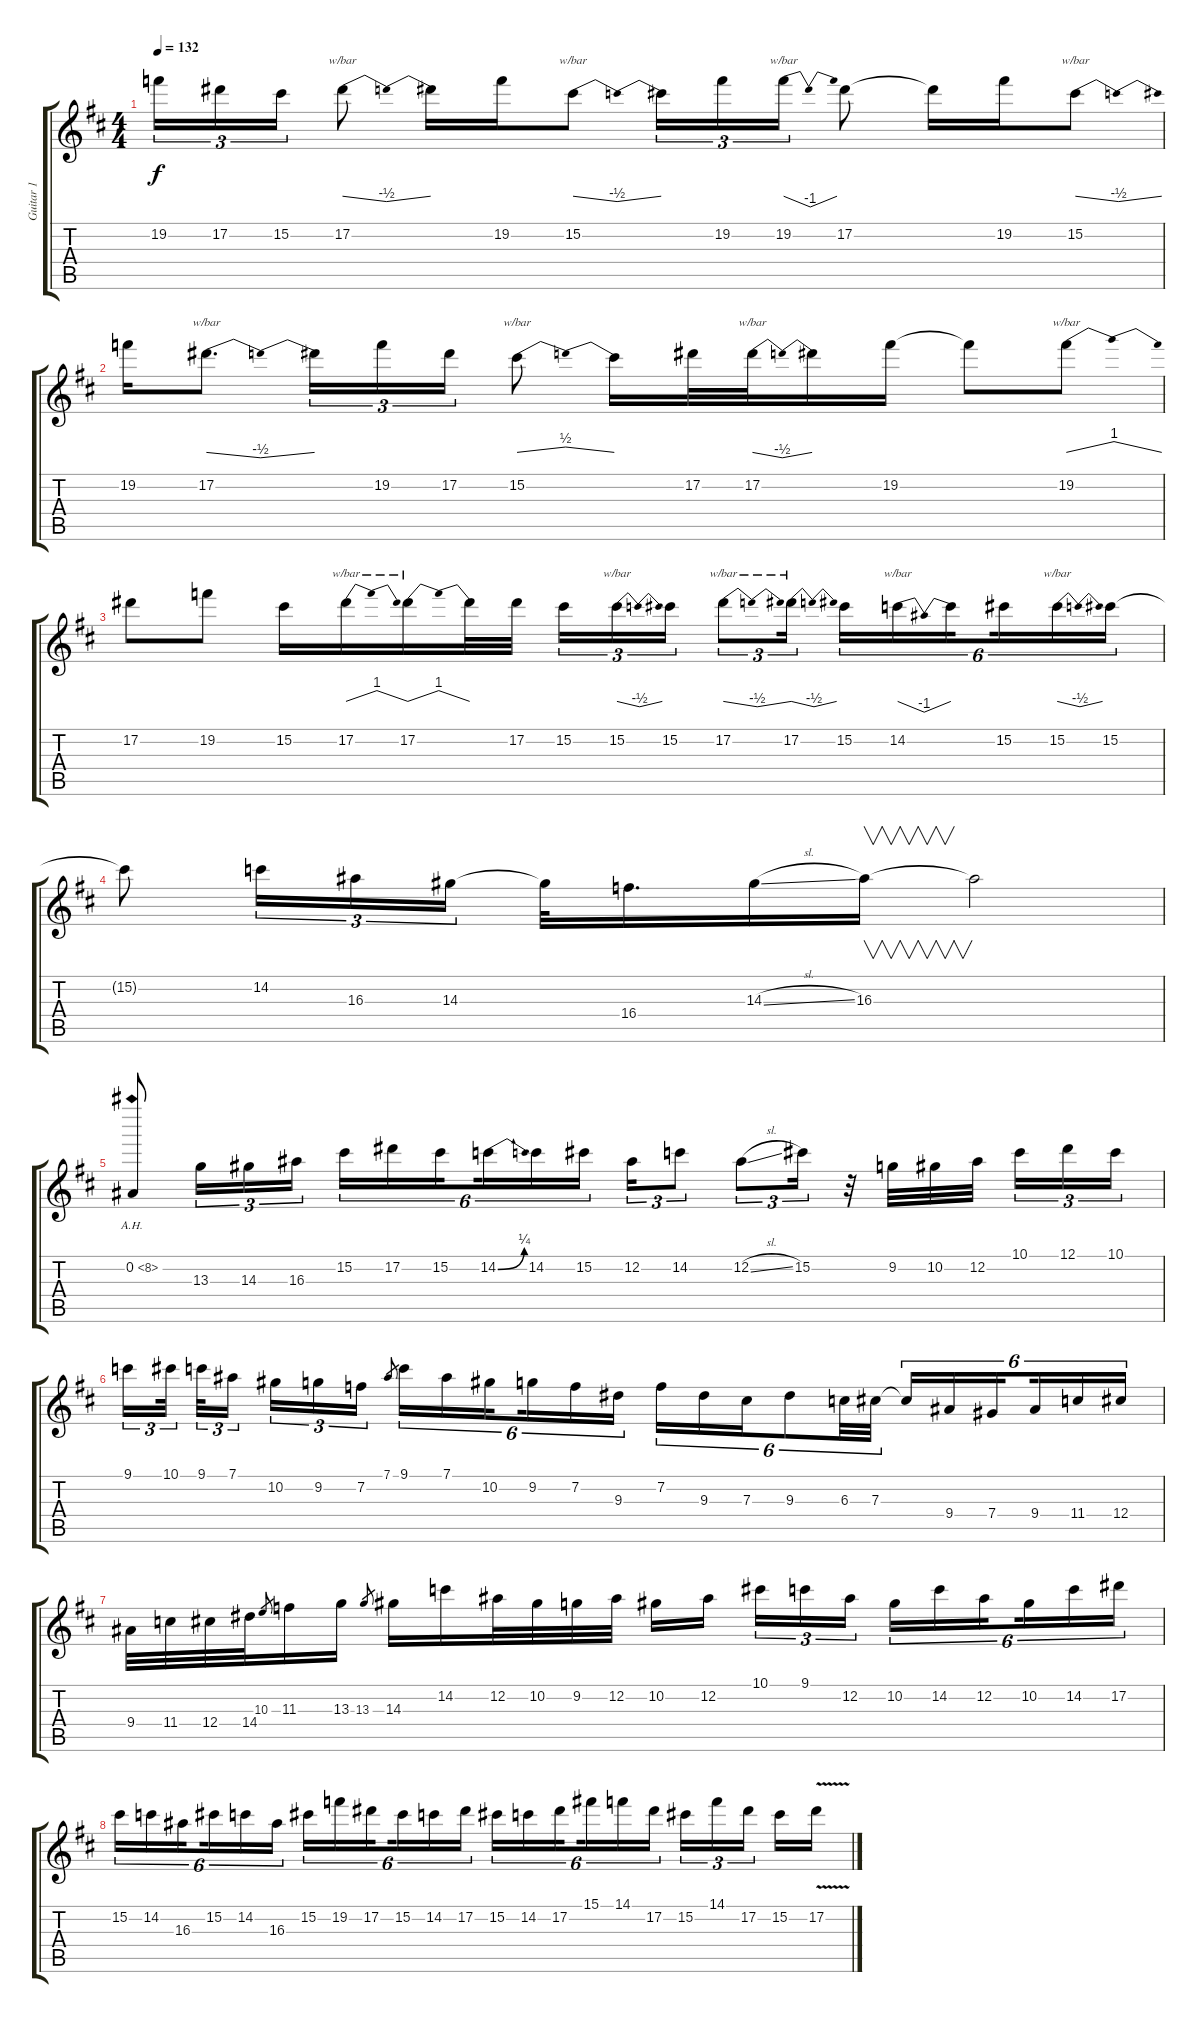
\track ("Guitar 1" "Guitar 1") {instrument overdrivenguitar}
\staff {score tabs}
\tuning (Eb4 Bb3 Gb3 Db3 Ab2 Eb2) {hide}
\ts (4 4)
\tempo 132
\clef g2
\ks d
19.2{t}.16{tu (3 2) dy f} 17.2.16{tu (3 2)} 15.2.16{tu (3 2)} 17.2.8{tbe (dip default 0 0 30 -2 60 0)} 17.2{t}.16 19.2.16 15.2.8{tbe (dip default 0 0 30 -2 60 0)} 15.2{t}.16{tu (3 2)} 19.2.16{tu (3 2)} 19.2.16{tu (3 2) tbe (dip default 0 0 30 -4 60 0)} 17.2.8 17.2{t}.16 19.2.16 15.2.8{tbe (dip default 0 0 30 -2 60 0)} |
19.2.16 17.2.8{d tbe (dip default 0 0 30 -2 60 0)} 17.2{t}.16{tu (3 2)} 19.2.16{tu (3 2)} 17.2.16{tu (3 2)} 15.2.8{tbe (dip default 0 0 30 2 60 0)} 15.2{t}.16 17.2.32 17.2.32{tbe (dip default 0 0 30 -2 60 0)} 17.2{t}.16 19.2.16 19.2{t}.8 19.2.8{tbe (dip default 0 0 30 4 60 0)} |
17.2.8 19.2.8 15.2.16 17.2.16{tbe (dip default 0 0 30 4 60 0)} 17.2.16{tbe (dip default 0 0 30 4 60 0)} 17.2{t}.32 17.2.32 15.2.16{tu (3 2)} 15.2.16{tu (3 2) tbe (dip default 0 0 30 -2 60 0)} 15.2.16{tu (3 2)} 17.2.8{tu (3 2) tbe (dip default 0 0 30 -2 60 0)} 17.2.16{tu (3 2) tbe (dip default 0 0 30 -2 60 0)} 15.2.16{tu (6 4)} 14.2.16{tu (6 4) tbe (dip default 0 0 30 -4 60 0)} 14.2{t}.16{tu (6 4) beam splitsecondary} 15.2.16{tu (6 4)} 15.2.16{tu (6 4) tbe (dip default 0 0 30 -2 60 0)} 15.2.16{tu (6 4)} |
15.2{t}.8 14.2.16{tu (3 2)} 16.3.16{tu (3 2)} 14.3.16{tu (3 2)} 14.3{t}.32 16.4.16{d} 14.3{sl}.16 16.3.16{v} 16.3{t}.2 |
0.2{ah 8}.8 13.3.16{tu (3 2)} 14.3.16{tu (3 2)} 16.3.16{tu (3 2)} 15.2.16{tu (6 4)} 17.2.16{tu (6 4)} 15.2.16{tu (6 4) beam splitsecondary} 14.2{be (bend 0 0 60 1)}.16{tu (6 4)} 14.2.16{tu (6 4)} 15.2.16{tu (6 4)} 12.2.16{tu (3 2)} 14.2.8{tu (3 2)} 12.2{sl}.8{tu (3 2)} 15.2.16{tu (3 2)} r.32 9.2.32 10.2.32 12.2.32{beam splitsecondary} 10.1.16{tu (3 2)} 12.1.16{tu (3 2)} 10.1.16{tu (3 2)} |
9.1.16{tu (3 2)} 10.1.32{tu (3 2) beam splitsecondary} 9.1.32{tu (3 2)} 7.1.16{tu (3 2) beam splitsecondary} 10.2.16{tu (3 2)} 9.2.16{tu (3 2)} 7.2.16{tu (3 2)} 7.1.8{gr} 9.1.16{tu (6 4)} 7.1.16{tu (6 4)} 10.2.16{tu (6 4) beam splitsecondary} 9.2.16{tu (6 4)} 7.2.16{tu (6 4)} 9.3.16{tu (6 4)} 7.2.16{tu (6 4)} 9.3.16{tu (6 4)} 7.3.16{tu (6 4)} 9.3.8{tu (6 4)} 6.3.32{tu (6 4)} 7.3.32{tu (6 4)} 7.3{t}.16{tu (6 4)} 9.4.16{tu (6 4)} 7.4.16{tu (6 4) beam splitsecondary} 9.4.16{tu (6 4)} 11.4.16{tu (6 4)} 12.4.16{tu (6 4)} |
9.4.32 11.4.32 12.4.32 14.4.32 10.3.8{gr} 11.3.16 13.3.16 13.3.8{gr} 14.3.16 14.2.16 12.2.32 10.2.32 9.2.32 12.2.32 10.2.16 12.2.16{beam splitsecondary} 10.1.16{tu (3 2)} 9.1.16{tu (3 2)} 12.2.16{tu (3 2)} 10.2.16{tu (6 4)} 14.2.16{tu (6 4)} 12.2.16{tu (6 4) beam splitsecondary} 10.2.16{tu (6 4)} 14.2.16{tu (6 4)} 17.2.16{tu (6 4)} |
15.2.16{tu (6 4)} 14.2.16{tu (6 4)} 16.3.16{tu (6 4) beam splitsecondary} 15.2.16{tu (6 4)} 14.2.16{tu (6 4)} 16.3.16{tu (6 4)} 15.2.16{tu (6 4)} 19.2.16{tu (6 4)} 17.2.16{tu (6 4) beam splitsecondary} 15.2.16{tu (6 4)} 14.2.16{tu (6 4)} 17.2.16{tu (6 4)} 15.2.16{tu (6 4)} 14.2.16{tu (6 4)} 17.2.16{tu (6 4) beam splitsecondary} 15.1.16{tu (6 4)} 14.1.16{tu (6 4)} 17.2.16{tu (6 4)} 15.2.16{tu (3 2)} 14.1.16{tu (3 2)} 17.2.16{tu (3 2) beam splitsecondary} 15.2.16 17.2{v}.16
